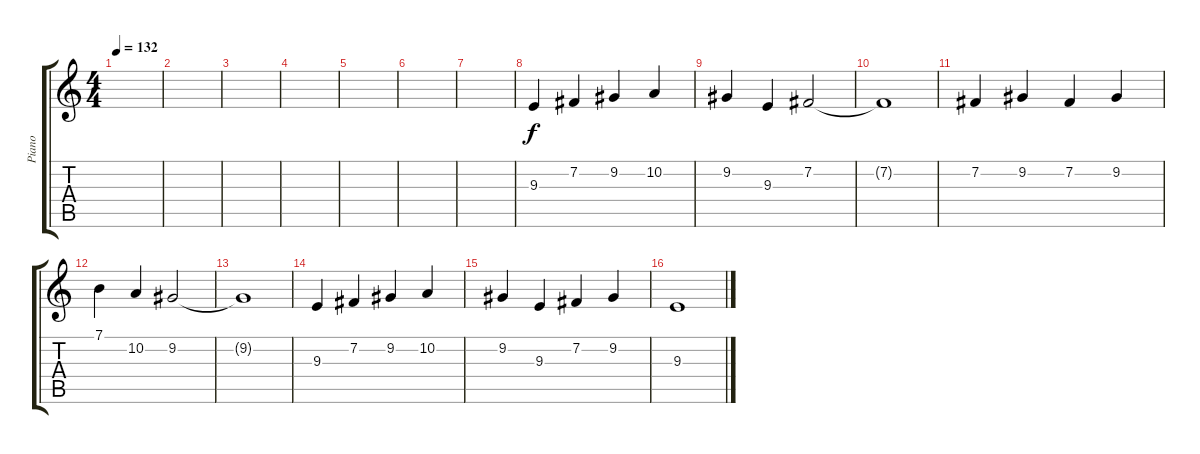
\track ("Piano" "Piano") {instrument acousticgrandpiano}
\staff {score tabs}
\tuning (E4 B3 G3 D3 A2 E2) {hide}
\ts (4 4)
\tempo 132
\clef g2
\ks c
|
|
|
|
|
|
|
9.3.4 7.2.4 9.2.4 10.2.4 |
9.2.4 9.3.4 7.2.2 |
7.2{t}.1 |
7.2.4 9.2.4 7.2.4 9.2.4 |
7.1.4 10.2.4 9.2.2 |
9.2{t}.1 |
9.3.4 7.2.4 9.2.4 10.2.4 |
9.2.4 9.3.4 7.2.4 9.2.4 |
9.3.1
